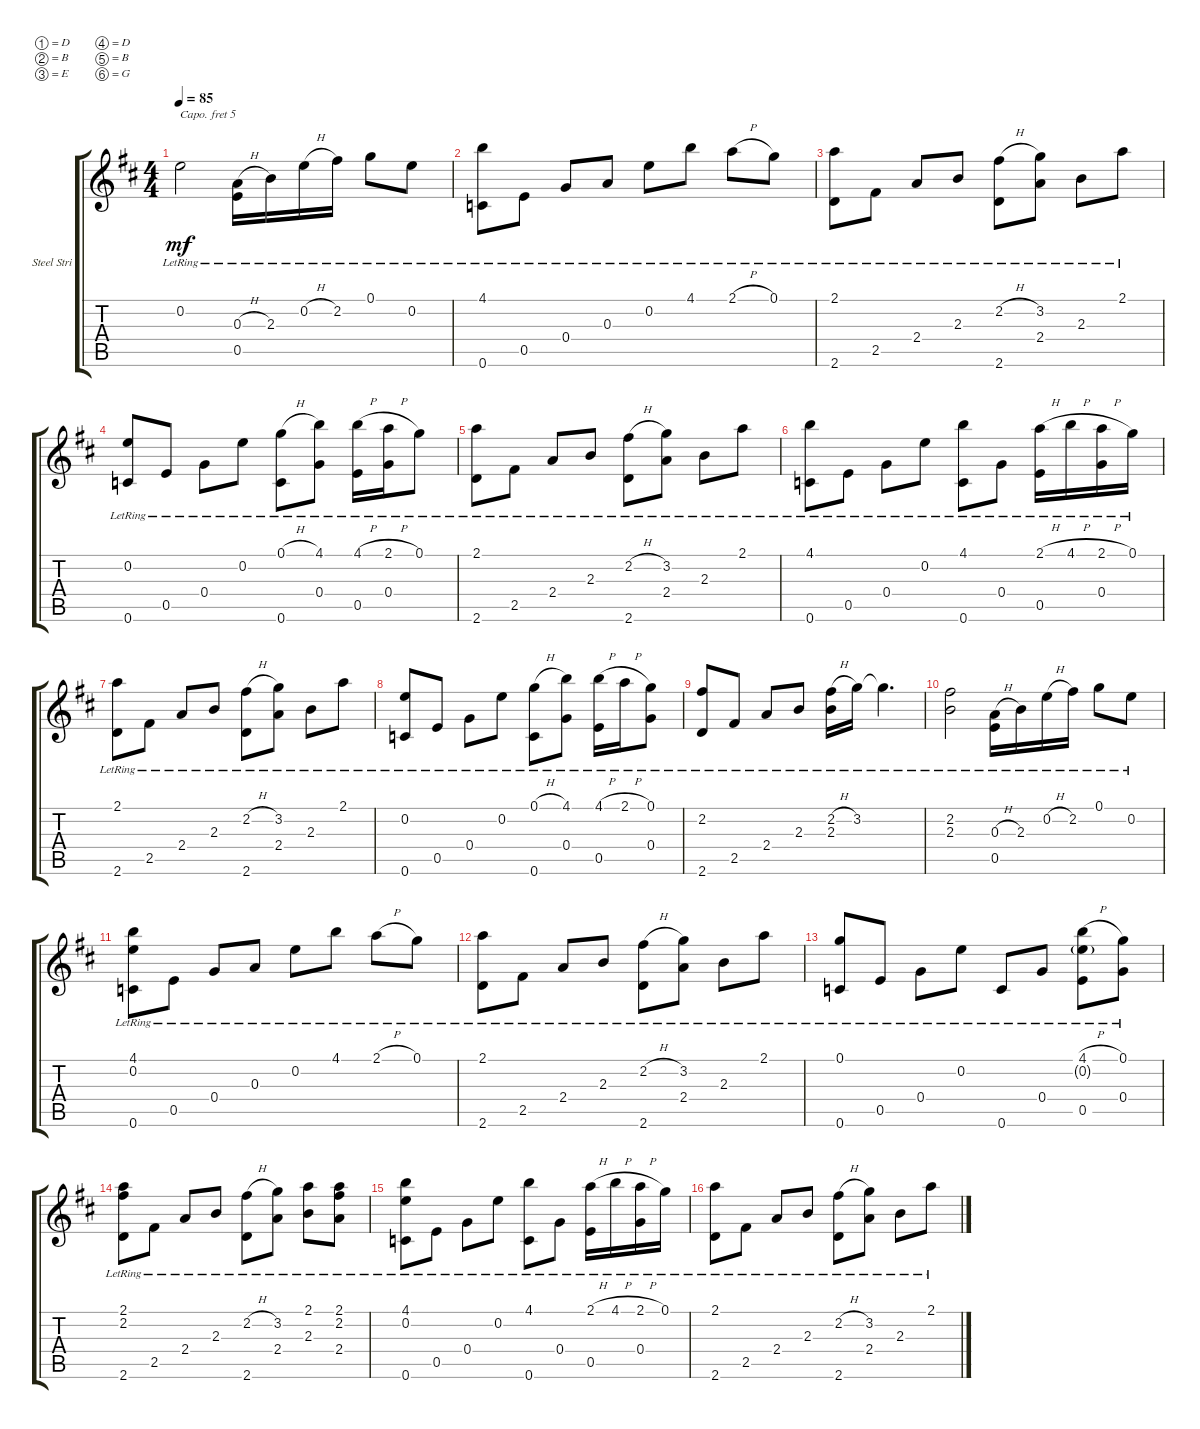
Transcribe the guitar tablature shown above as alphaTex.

\bracketExtendMode groupsimilarinstruments
\firstSystemTrackNameOrientation horizontal
\otherSystemsTrackNameOrientation horizontal
\track ("Steel String Acoustic Guitar" "Steel Stri") {instrument acousticguitarsteel}
\staff {score tabs}
\capo 5
\tuning (D4 B3 E3 D3 B2 G2)
\ts (4 4)
\section ("" "")
\tempo 85
\clef g2
\ks d
0.2{lr}.2{dy mf instrument acousticguitarsteel} (0.3{h lr} 0.5{lr}).16 2.3{lr}.16 0.2{h lr}.16 2.2{lr}.16 0.1{lr}.8 0.2{lr}.8 |
(4.1{lr} 0.6{lr}).8 0.5{lr}.8 0.4{lr}.8 0.3{lr}.8 0.2{lr}.8 4.1{lr}.8 2.1{h lr}.8 0.1{lr}.8 |
(2.1{lr} 2.6{lr}).8 2.5{lr}.8 2.4{lr}.8 2.3{lr}.8 (2.2{h lr} 2.6{lr}).8 (3.2{lr} 2.4{lr}).8 2.3{lr}.8 2.1{lr}.8 |
(0.2{lr} 0.6{lr}).8 0.5{lr}.8 0.4{lr}.8 0.2{lr}.8 (0.1{h lr} 0.6{lr}).8 (4.1{lr} 0.4{lr}).8 (4.1{h lr} 0.5{lr}).16 (2.1{h lr} 0.4{lr}).16 0.1{lr}.8 |
(2.1{lr} 2.6{lr}).8 2.5{lr}.8 2.4{lr}.8 2.3{lr}.8 (2.2{h lr} 2.6{lr}).8 (3.2{lr} 2.4{lr}).8 2.3{lr}.8 2.1{lr}.8 |
(4.1{lr} 0.6{lr}).8 0.5{lr}.8 0.4{lr}.8 0.2{lr}.8 (4.1{lr} 0.6{lr}).8 0.4{lr}.8 (2.1{h lr} 0.5{lr}).16 4.1{h lr}.16 (2.1{h lr} 0.4{lr}).16 0.1{lr}.16 |
(2.1{lr} 2.6{lr}).8 2.5{lr}.8 2.4{lr}.8 2.3{lr}.8 (2.2{h lr} 2.6{lr}).8 (3.2{lr} 2.4{lr}).8 2.3{lr}.8 2.1{lr}.8 |
(0.2{lr} 0.6{lr}).8 0.5{lr}.8 0.4{lr}.8 0.2{lr}.8 (0.1{h lr} 0.6{lr}).8 (4.1{lr} 0.4{lr}).8 (4.1{h lr} 0.5{lr}).16 2.1{h lr}.16 (0.1{lr} 0.4{lr}).8 |
(2.2{lr} 2.6{lr}).8 2.5{lr}.8 2.4{lr}.8 2.3{lr}.8 (2.2{h lr} 2.3{lr}).16 3.2{lr}.16 3.2{lr t}.4{d} |
(2.2{lr} 2.3{lr}).2 (0.3{h lr} 0.5{lr}).16 2.3{lr}.16 0.2{h lr}.16 2.2{lr}.16 0.1{lr}.8 0.2{lr}.8 |
(4.1{lr} 0.2{lr} 0.6{lr}).8 0.5{lr}.8 0.4{lr}.8 0.3{lr}.8 0.2{lr}.8 4.1{lr}.8 2.1{h lr}.8 0.1{lr}.8 |
(2.1{lr} 2.6{lr}).8 2.5{lr}.8 2.4{lr}.8 2.3{lr}.8 (2.2{h lr} 2.6{lr}).8 (3.2{lr} 2.4{lr}).8 2.3{lr}.8 2.1{lr}.8 |
(0.1{lr} 0.6{lr}).8 0.5{lr}.8 0.4{lr}.8 0.2{lr}.8 0.6{lr}.8 0.4{lr}.8 (4.1{h lr} 0.2{g lr} 0.5{lr}).8 (0.1{lr} 0.4{lr}).8 |
(2.1{lr} 2.2{lr} 2.6{lr}).8 2.5{lr}.8 2.4{lr}.8 2.3{lr}.8 (2.2{h lr} 2.6{lr}).8 (3.2{lr} 2.4{lr}).8 (2.1{lr} 2.3{lr}).8 (2.1{lr} 2.2{lr} 2.4{lr}).8 |
(4.1{lr} 0.2{lr} 0.6{lr}).8 0.5{lr}.8 0.4{lr}.8 0.2{lr}.8 (4.1{lr} 0.6{lr}).8 0.4{lr}.8 (2.1{h lr} 0.5{lr}).16 4.1{h lr}.16 (2.1{h lr} 0.4{lr}).16 0.1{lr}.16 |
(2.1{lr} 2.6{lr}).8 2.5{lr}.8 2.4{lr}.8 2.3{lr}.8 (2.2{h lr} 2.6{lr}).8 (3.2{lr} 2.4{lr}).8 2.3{lr}.8 2.1{lr}.8
